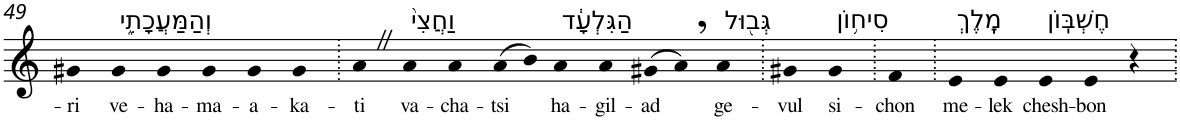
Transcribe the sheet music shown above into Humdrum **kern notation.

**kern	**text
*part1	*part1
*staff1	*staff1
*I"Piano	*
*I'Pno	*
!!LO:PB:g=z
*clefG2	*
*k[]	*
=49	=49
!	!LO:LY:b
4g#X	-ri
!LO:TX:a:t=וְהַמַּעֲכָתִ֑י	!
!	!LO:LY:b
4g#	ve-
!	!LO:LY:b
4g#	-ha-
!	!LO:LY:b
4g#	-ma-
!	!LO:LY:b
4g#	-a-
!	!LO:LY:b
4g#	-ka-
=50.	=50.
!	!LO:LY:b
4aZ	-ti
!LO:TX:a:t=וַחֲצִי֙	!
!	!LO:LY:b
4a	va-
!	!LO:LY:b
4a	-cha-
!	!LO:LY:b
(>8a	-tsi
8b)	.
!LO:TX:a:t=הַגִּלְעָ֔ד	!
!	!LO:LY:b
4a	ha-
!	!LO:LY:b
4a	-gil-
!	!LO:LY:b
(>8g#X	-ad
8a,)	.
!LO:TX:a:t=גְּב֖וּל	!
!	!LO:LY:b
4a	ge-
=51.	=51.
!	!LO:LY:b
4g#X	-vul
!LO:TX:a:t=סִיח֥וֹן	!
!	!LO:LY:b
4g#	si-
=52.	=52.
!	!LO:LY:b
4f	-chon
=53.	=53.
!LO:TX:a:t=מֶֽלֶךְ	!
!	!LO:LY:b
4e	me-
!	!LO:LY:b
4e	-lek
!LO:TX:a:t=חֶשְׁבּֽוֹן	!
!	!LO:LY:b
4e	chesh-
!	!LO:LY:b
4e	-bon
4r	.
=.	=.
*-	*-
